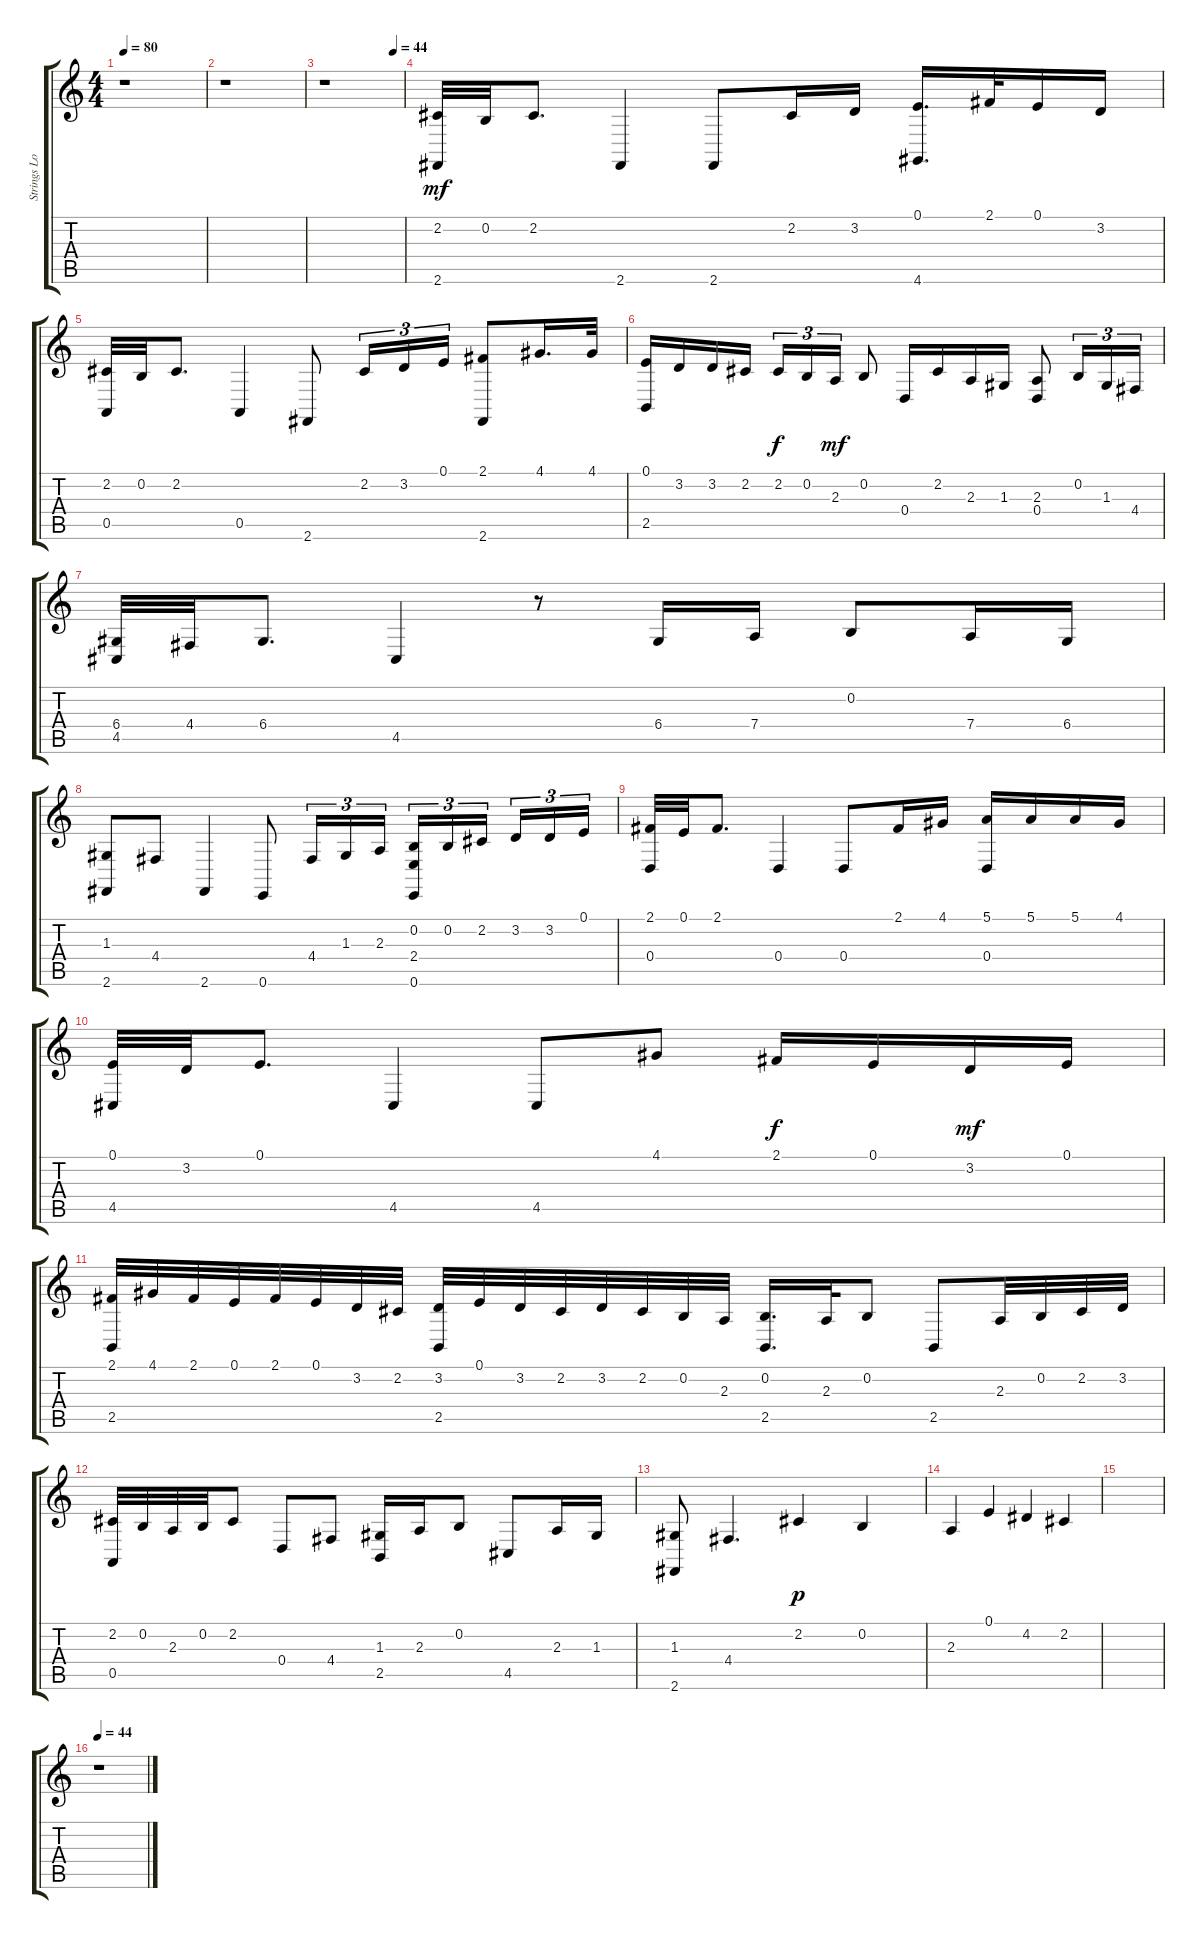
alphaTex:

\track ("Strings Lower" "Strings Lo") {instrument stringensemble1}
\staff {score tabs}
\tuning (E4 B3 G3 D3 A2 E2) {hide}
\ts (4 4)
\tempo 80
\clef g2
\ks c
r.1{dy mp} |
r.1 |
\tempo (44 0.875)
r.1 |
(2.2 2.6).32{dy mf volume 16} 0.2.32 2.2.8{d} 2.6.4 2.6.8 2.2.16 3.2.16 (0.1 4.6).16{d} 2.1.32 0.1.16 3.2.16 |
(2.2 0.5).32 0.2.32 2.2.8{d} 0.5.4 2.6.8 2.2.16{tu (3 2)} 3.2.16{tu (3 2)} 0.1.16{tu (3 2)} (2.1 2.6).8 4.1.16{d} 4.1.32 |
(0.1 2.5).16 3.2.16 3.2.16 2.2.16 2.2.16{tu (3 2) dy f} 0.2.16{tu (3 2)} 2.3.16{tu (3 2) dy mf} 0.2.8 0.4.16 2.2.16 2.3.16 1.3.16 (2.3 0.4).8 0.2.16{tu (3 2)} 1.3.16{tu (3 2)} 4.4.16{tu (3 2)} |
(6.4 4.5).32 4.4.32 6.4.8{d} 4.5.4 r.8 6.4.16 7.4.16 0.2.8 7.4.16 6.4.16 |
(1.3 2.6).8 4.4.8 2.6.4 0.6.8 4.4.16{tu (3 2)} 1.3.16{tu (3 2)} 2.3.16{tu (3 2)} (0.2 2.4 0.6).16{tu (3 2)} 0.2.16{tu (3 2)} 2.2.16{tu (3 2)} 3.2.16{tu (3 2)} 3.2.16{tu (3 2)} 0.1.16{tu (3 2)} |
(2.1 0.4).32 0.1.32 2.1.8{d} 0.4.4 0.4.8 2.1.16 4.1.16 (5.1 0.4).16 5.1.16 5.1.16 4.1.16 |
(0.1 4.5).32 3.2.32 0.1.8{d} 4.5.4 4.5.8 4.1.8 2.1.16{dy f} 0.1.16 3.2.16{dy mf} 0.1.16 |
(2.1 2.5).32 4.1.32 2.1.32 0.1.32 2.1.32 0.1.32 3.2.32 2.2.32 (3.2 2.5).32 0.1.32 3.2.32 2.2.32 3.2.32 2.2.32 0.2.32 2.3.32 (0.2 2.5).16{d} 2.3.32 0.2.8 2.5.8 2.3.32 0.2.32 2.2.32 3.2.32 |
(2.2 0.5).32 0.2.32 2.3.32 0.2.32 2.2.8 0.4.8 4.4.8 (1.3 2.5).16 2.3.16 0.2.8 4.5.8 2.3.16 1.3.16 |
(1.3 2.6).8 4.4.4{d} 2.2.4{dy p} 0.2.4 |
2.3.4 0.1.4 4.2.4 2.2.4 |
|
\tempo 44
r.1
